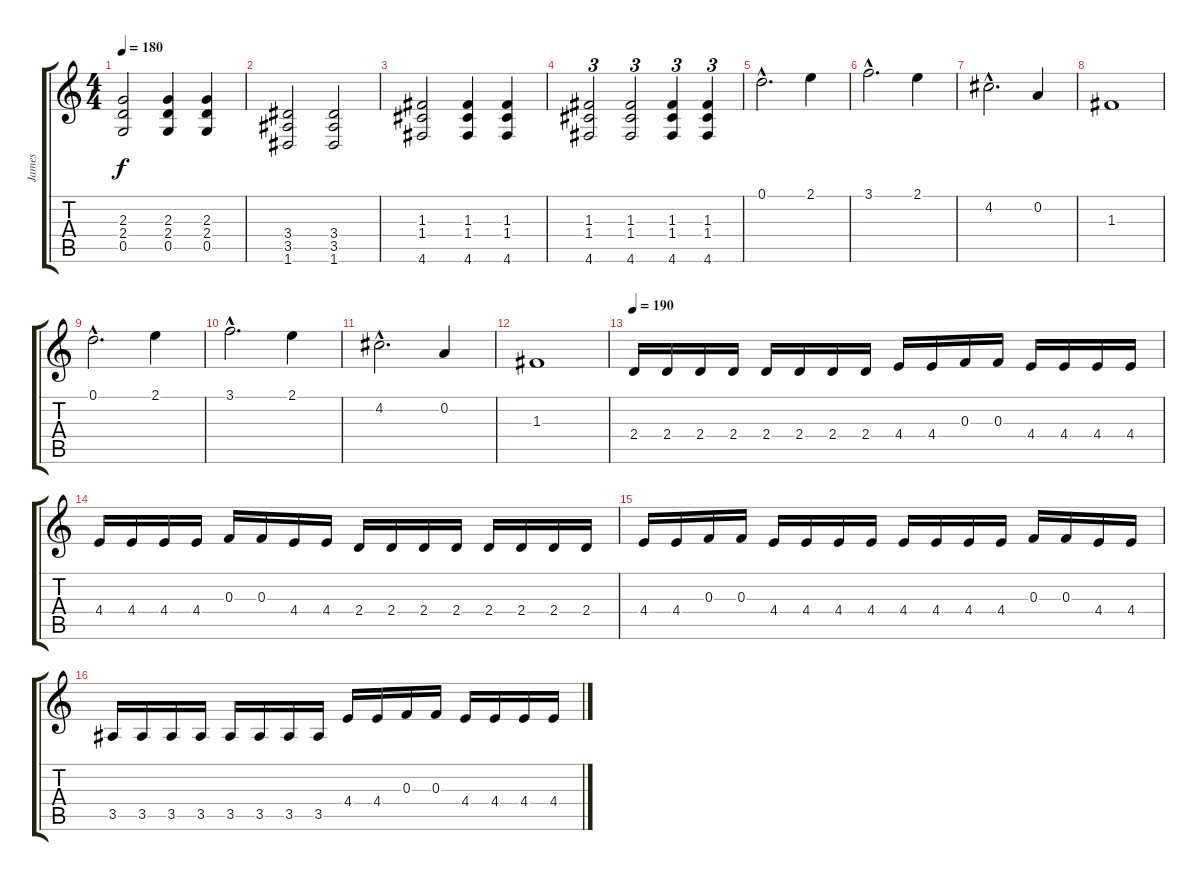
\track ("James" "James") {instrument distortionguitar}
\staff {score tabs}
\tuning (D4 A3 F3 C3 G2 D2) {hide}
\ts (4 4)
\tempo 180
\tempo 130
\tempo 180
\clef g2
\ks c
(2.3 2.4 0.5).2{dy f instrument distortionguitar} (2.3 2.4 0.5).4 (2.3 2.4 0.5).4 |
(3.4 3.5 1.6).2 (3.4 3.5 1.6).2 |
(1.3 1.4 4.6).2 (1.3 1.4 4.6).4 (1.3 1.4 4.6).4 |
(1.3 1.4 4.6).2{tu (3 2)} (1.3 1.4 4.6).2{tu (3 2)} (1.3 1.4 4.6).4{tu (3 2)} (1.3 1.4 4.6).4{tu (3 2)} |
0.1{hac}.2{d} 2.1.4 |
3.1{hac}.2{d} 2.1.4 |
4.2{hac}.2{d} 0.2.4 |
1.3.1 |
0.1{hac}.2{d} 2.1.4 |
3.1{hac}.2{d} 2.1.4 |
4.2{hac}.2{d} 0.2.4 |
1.3.1 |
\tempo 190
2.4.16 2.4.16 2.4.16 2.4.16 2.4.16 2.4.16 2.4.16 2.4.16 4.4.16 4.4.16 0.3.16 0.3.16 4.4.16 4.4.16 4.4.16 4.4.16 |
4.4.16 4.4.16 4.4.16 4.4.16 0.3.16 0.3.16 4.4.16 4.4.16 2.4.16 2.4.16 2.4.16 2.4.16 2.4.16 2.4.16 2.4.16 2.4.16 |
4.4.16 4.4.16 0.3.16 0.3.16 4.4.16 4.4.16 4.4.16 4.4.16 4.4.16 4.4.16 4.4.16 4.4.16 0.3.16 0.3.16 4.4.16 4.4.16 |
3.5.16 3.5.16 3.5.16 3.5.16 3.5.16 3.5.16 3.5.16 3.5.16 4.4.16 4.4.16 0.3.16 0.3.16 4.4.16 4.4.16 4.4.16 4.4.16
